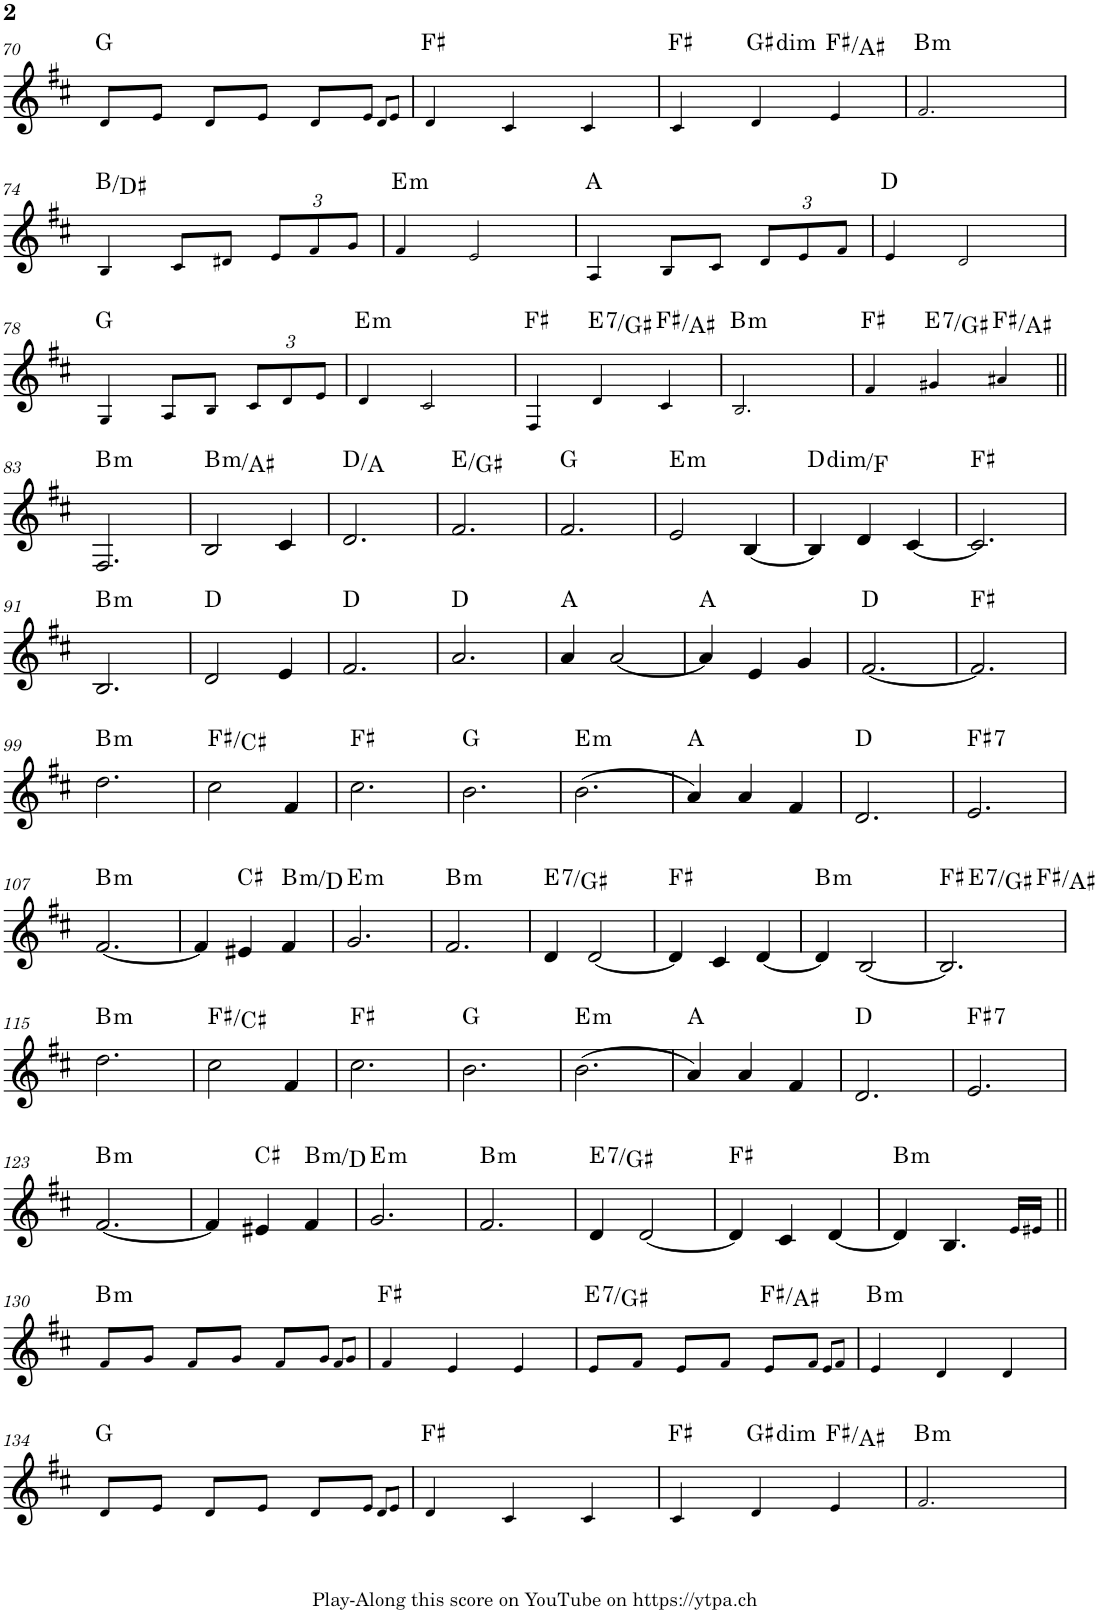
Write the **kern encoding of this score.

**kern	**harte
*part1	*part1
*staff1	*
*I"Piano	*
*I'Pno.	*
!!LO:PB:g=z
*clefG2	*
*k[f#c#]	*
*M3/4	*
=70	=70
8d!/L	G:maj
8e!/J	.
8d!/L	.
8e!/J	.
8d!/L	.
8e!/J	.
8qd/L	.
8qe/J	.
=71	=71
4d!/	F#:maj
4c#!/	.
4c#!/	.
=72	=72
4c#!/	F#:maj
!	!LO:H:kt=dim
4d!/	G#:dim
4e!/	F#:maj/3
=73	=73
!	!LO:H:kt=m
2.f#!/	B:min
!!LO:LB:g=z
=74	=74
4B!/	B:maj/3
8c#!/L	.
8d#X!/J	.
*Xbrackettup	*
12e!/L	.
12f#!/	.
12g!/J	.
=75	=75
!	!LO:H:kt=m
4f#!/	E:min
2e!/	.
=76	=76
4A!/	A:maj
8B!/L	.
8c#!/J	.
12d!/L	.
12e!/	.
12f#!/J	.
=77	=77
4e!/	D:maj
2d!/	.
!!LO:LB:g=z
=78	=78
4G!/	G:maj
8A!/L	.
8B!/J	.
12c#!/L	.
12d!/	.
12e!/J	.
=79	=79
!	!LO:H:kt=m
4d!/	E:min
2c#!/	.
=80	=80
4F#!/	F#:maj
!	!LO:H:kt=7
4d!/	E:7/3
4c#!/	F#:maj/3
=81	=81
!	!LO:H:kt=m
2.B!/	B:min
=82	=82
4f#!/	F#:maj
!	!LO:H:kt=7
4g#X!/	E:7/3
4a#X!/	F#:maj/3
!!LO:LB:g=z
=83||	=83||
!	!LO:H:kt=m
2.F#/	B:min
=84	=84
!	!LO:H:kt=m
2B/	B:min/7
4c#/	.
=85	=85
2.d/	D:maj/5
=86	=86
2.f#/	E:maj/3
=87	=87
2.f#/	G:maj
=88	=88
!	!LO:H:kt=m
2e/	E:min
[4B/	.
=89	=89
!	!LO:H:kt=dim
4B/]	D:dim/b3
4d/	.
[4c#/	.
=90	=90
2.c#/]	F#:maj
!!LO:LB:g=z
=91	=91
!	!LO:H:kt=m
2.B/	B:min
=92	=92
2d/	D:maj
4e/	.
=93	=93
2.f#/	D:maj
=94	=94
2.a/	D:maj
=95	=95
4a/	A:maj
[2a/	.
=96	=96
4a/]	A:maj
4e/	.
4g/	.
=97	=97
[2.f#/	D:maj
=98	=98
2.f#/]	F#:maj
!!LO:LB:g=z
=99	=99
!	!LO:H:kt=m
2.dd\	B:min
=100	=100
2cc#\	F#:maj/5
4f#/	.
=101	=101
2.cc#\	F#:maj
=102	=102
2.b\	G:maj
=103	=103
!	!LO:H:kt=m
(2.b\	E:min
=104	=104
4a/)	A:maj
4a/	.
4f#/	.
=105	=105
2.d/	D:maj
=106	=106
!	!LO:H:kt=7
2.e/	F#:7
!!LO:LB:g=z
=107	=107
!	!LO:H:kt=m
[2.f#/	B:min
=108	=108
4f#/]	.
4e#X/	C#:maj
!	!LO:H:kt=m
4f#/	B:min/b3
=109	=109
!	!LO:H:kt=m
2.g/	E:min
=110	=110
!	!LO:H:kt=m
2.f#/	B:min
=111	=111
!	!LO:H:kt=7
4d/	E:7/3
[2d/	.
=112	=112
4d/]	F#:maj
4c#/	.
[4d/	.
=113	=113
!	!LO:H:kt=m
4d/]	B:min
[2B/	.
=114	=114
*^	*
*	*^	*
2.B/]	4ryy	2ryy	F#:maj
!	!	!	!LO:H:kt=7
.	2ryy	.	E:7/3
.	.	4ryy	F#:maj/3
!!LO:LB:g=z	!!	!!
=115	=115	=115	=115
!	!	!	!LO:H:kt=m
*v	*v	*v	*
2.dd\	B:min
=116	=116
2cc#\	F#:maj/5
4f#/	.
=117	=117
2.cc#\	F#:maj
=118	=118
2.b\	G:maj
=119	=119
!	!LO:H:kt=m
(2.b\	E:min
=120	=120
4a/)	A:maj
4a/	.
4f#/	.
=121	=121
2.d/	D:maj
=122	=122
!	!LO:H:kt=7
2.e/	F#:7
!!LO:LB:g=z
=123	=123
!	!LO:H:kt=m
[2.f#/	B:min
=124	=124
4f#/]	.
4e#X/	C#:maj
!	!LO:H:kt=m
4f#/	B:min/b3
=125	=125
!	!LO:H:kt=m
2.g/	E:min
=126	=126
!	!LO:H:kt=m
2.f#/	B:min
=127	=127
!	!LO:H:kt=7
4d/	E:7/3
[2d/	.
=128	=128
4d/]	F#:maj
4c#/	.
[4d/	.
=129	=129
!	!LO:H:kt=m
4d/]	B:min
4.B/	.
16e!/LL	.
16e#X!/JJ	.
!!LO:LB:g=z
=130||	=130||
!	!LO:H:kt=m
8f#!/L	B:min
8g!/J	.
8f#!/L	.
8g!/J	.
8f#!/L	.
8g!/J	.
8qf#/L	.
8qg/J	.
=131	=131
4f#!/	F#:maj
4e!/	.
4e!/	.
=132	=132
!	!LO:H:kt=7
8e!/L	E:7/3
8f#!/J	.
8e!/L	.
8f#!/J	.
8e!/L	F#:maj/3
8f#!/J	.
8qe/L	.
8qf#/J	.
=133	=133
!	!LO:H:kt=m
4e!/	B:min
4d!/	.
4d!/	.
!!LO:LB:g=z
=134	=134
8d!/L	G:maj
8e!/J	.
8d!/L	.
8e!/J	.
8d!/L	.
8e!/J	.
8qd/L	.
8qe/J	.
=135	=135
4d!/	F#:maj
4c#!/	.
4c#!/	.
=136	=136
4c#!/	F#:maj
!	!LO:H:kt=dim
4d!/	G#:dim
4e!/	F#:maj/3
=137	=137
!	!LO:H:kt=m
2.f#!/	B:min
=	=
*-	*-
